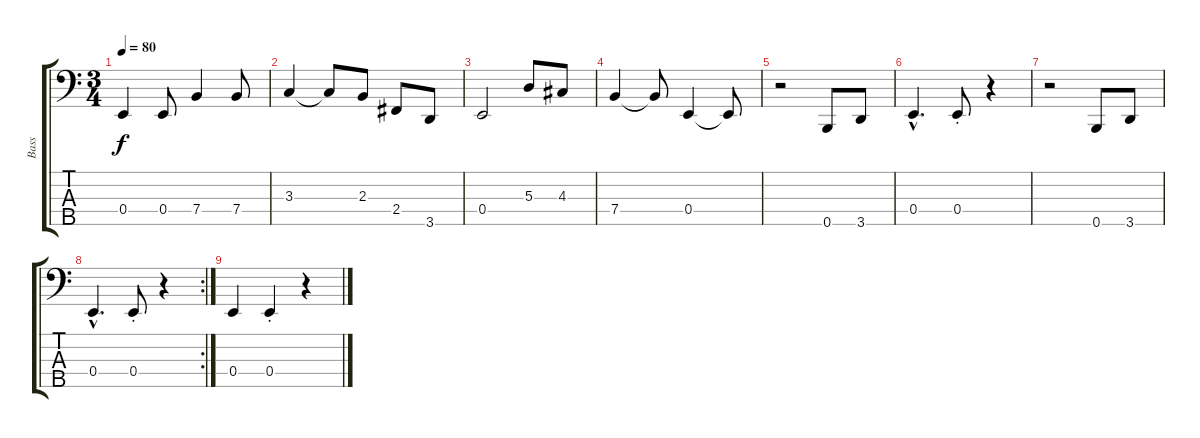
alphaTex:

\track ("Bass" "Bass") {instrument slapbass1}
\staff {score tabs}
\tuning (G2 D2 A1 E1 B0) {hide}
\ts (3 4)
\tempo 80
\clef f4
\ks c
0.4.4{dy f} 0.4.8 7.4.4 7.4.8 |
3.3.4 3.3{t}.8 2.3.8 2.4.8 3.5.8 |
0.4.2 5.3.8 4.3.8 |
7.4.4 7.4{t}.8 0.4.4 0.4{t}.8 |
r.2 0.5.8 3.5.8 |
0.4{hac}.4{d} 0.4{st}.8 r.4 |
r.2 0.5.8 3.5.8 |
\rc 2
0.4{hac}.4{d} 0.4{st}.8 r.4 |
0.4.4 0.4{st}.4 r.4
